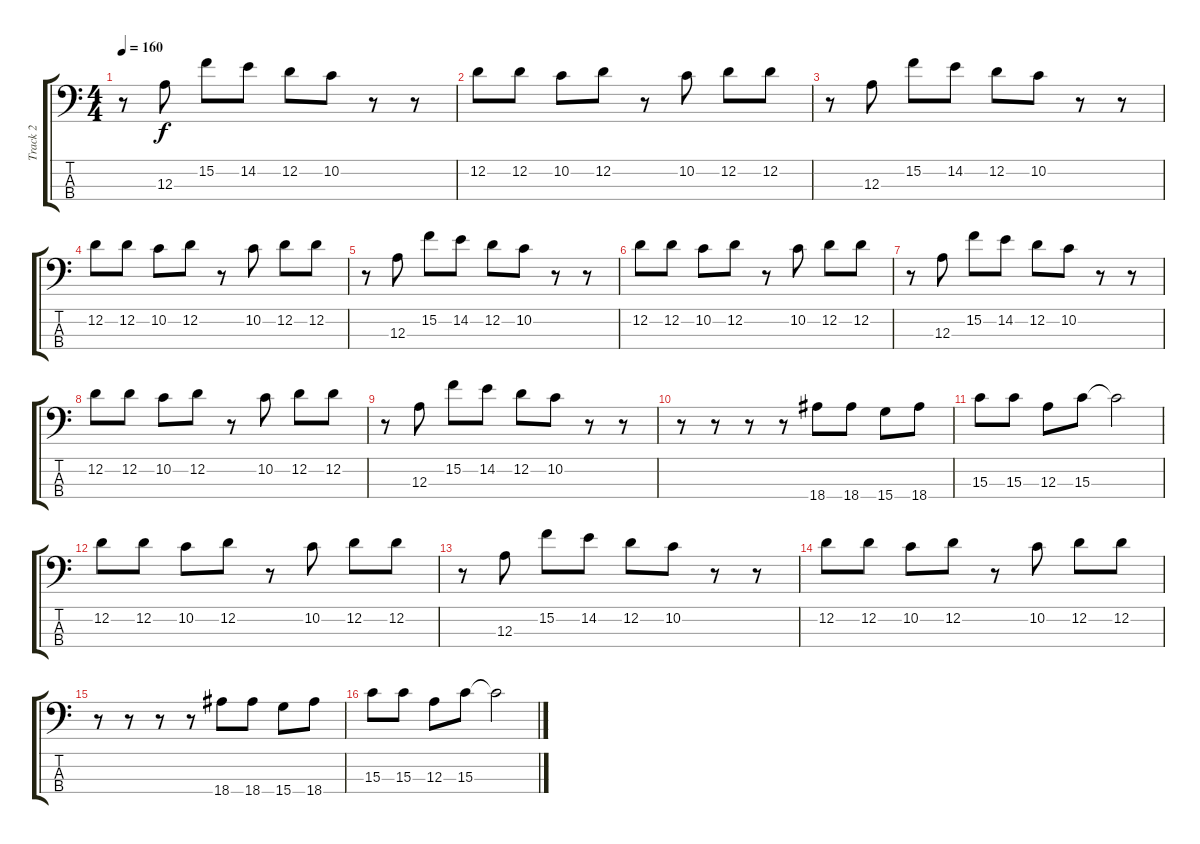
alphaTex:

\track ("Track 2" "Track 2") {instrument electricbassfinger}
\staff {score tabs}
\tuning (G2 D2 A1 E1) {hide}
\ts (4 4)
\tempo 160
\clef f4
\ks c
r.8{dy f} 12.3.8 15.2.8 14.2.8 12.2.8 10.2.8 r.8 r.8 |
12.2.8 12.2.8 10.2.8 12.2.8 r.8 10.2.8 12.2.8 12.2.8 |
r.8 12.3.8 15.2.8 14.2.8 12.2.8 10.2.8 r.8 r.8 |
12.2.8 12.2.8 10.2.8 12.2.8 r.8 10.2.8 12.2.8 12.2.8 |
r.8 12.3.8 15.2.8 14.2.8 12.2.8 10.2.8 r.8 r.8 |
12.2.8 12.2.8 10.2.8 12.2.8 r.8 10.2.8 12.2.8 12.2.8 |
r.8 12.3.8 15.2.8 14.2.8 12.2.8 10.2.8 r.8 r.8 |
12.2.8 12.2.8 10.2.8 12.2.8 r.8 10.2.8 12.2.8 12.2.8 |
r.8 12.3.8 15.2.8 14.2.8 12.2.8 10.2.8 r.8 r.8 |
r.8 r.8 r.8 r.8 18.4.8 18.4.8 15.4.8 18.4.8 |
15.3.8 15.3.8 12.3.8 15.3.8 15.3{t}.2 |
12.2.8 12.2.8 10.2.8 12.2.8 r.8 10.2.8 12.2.8 12.2.8 |
r.8 12.3.8 15.2.8 14.2.8 12.2.8 10.2.8 r.8 r.8 |
12.2.8 12.2.8 10.2.8 12.2.8 r.8 10.2.8 12.2.8 12.2.8 |
r.8 r.8 r.8 r.8 18.4.8 18.4.8 15.4.8 18.4.8 |
15.3.8 15.3.8 12.3.8 15.3.8 15.3{t}.2
